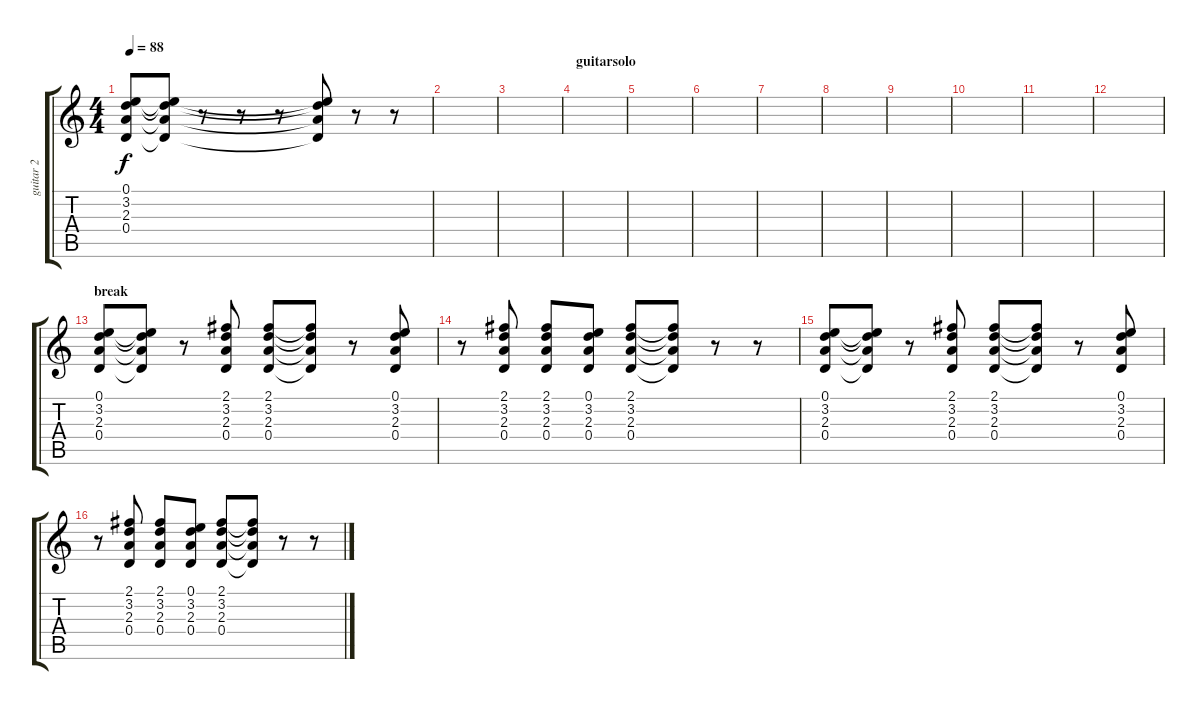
\track ("guitar 2" "guitar 2") {instrument acousticguitarnylon}
\staff {score tabs}
\tuning (E4 B3 G3 D3 A2 E2) {hide}
\ts (4 4)
\tempo 88
\clef g2
\ks c
(0.1 3.2 2.3 0.4).8{dy f} (0.1{t} 3.2{t} 2.3{t} 0.4{t}).8 r.8 r.8 r.8 (0.1{t} 3.2{t} 2.3{t} 0.4{t}).8 r.8 r.8 |
|
|
\section ("" "guitarsolo")
|
|
|
|
|
|
|
|
|
\section ("" "break")
(0.1 3.2 2.3 0.4).8 (0.1{t} 3.2{t} 2.3{t} 0.4{t}).8 r.8 (2.1 3.2 2.3 0.4).8 (2.1 3.2 2.3 0.4).8 (2.1{t} 3.2{t} 2.3{t} 0.4{t}).8 r.8 (0.1 3.2 2.3 0.4).8 |
r.8 (2.1 3.2 2.3 0.4).8 (2.1 3.2 2.3 0.4).8 (0.1 3.2 2.3 0.4).8 (2.1 3.2 2.3 0.4).8 (2.1{t} 3.2{t} 2.3{t} 0.4{t}).8 r.8 r.8 |
(0.1 3.2 2.3 0.4).8 (0.1{t} 3.2{t} 2.3{t} 0.4{t}).8 r.8 (2.1 3.2 2.3 0.4).8 (2.1 3.2 2.3 0.4).8 (2.1{t} 3.2{t} 2.3{t} 0.4{t}).8 r.8 (0.1 3.2 2.3 0.4).8 |
r.8 (2.1 3.2 2.3 0.4).8 (2.1 3.2 2.3 0.4).8 (0.1 3.2 2.3 0.4).8 (2.1 3.2 2.3 0.4).8 (2.1{t} 3.2{t} 2.3{t} 0.4{t}).8 r.8 r.8
